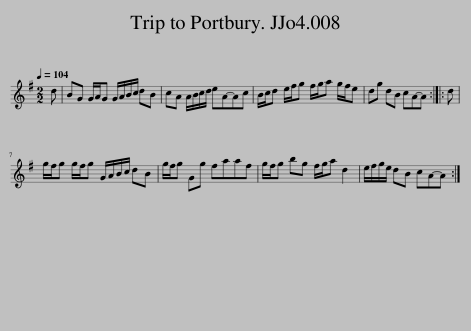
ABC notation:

X:1
L:1/8
Q:1/4=104
M:2/2
I:linebreak $
K:G
V:1 treble
V:1
 d | BG G/A/G G/A/B/c/ dB | cA A/B/c/d/ eA-Ac | B/c/d e/f/g f/g/a g/f/e | dg dB cA-A :: %5
 d |$ g/f/g g/f/g G/A/B/c/ dB | g/f/g Gg faaf | g/f/g bg f/g/a d2 | e/f/g/e/ dB cA-A :| %10
